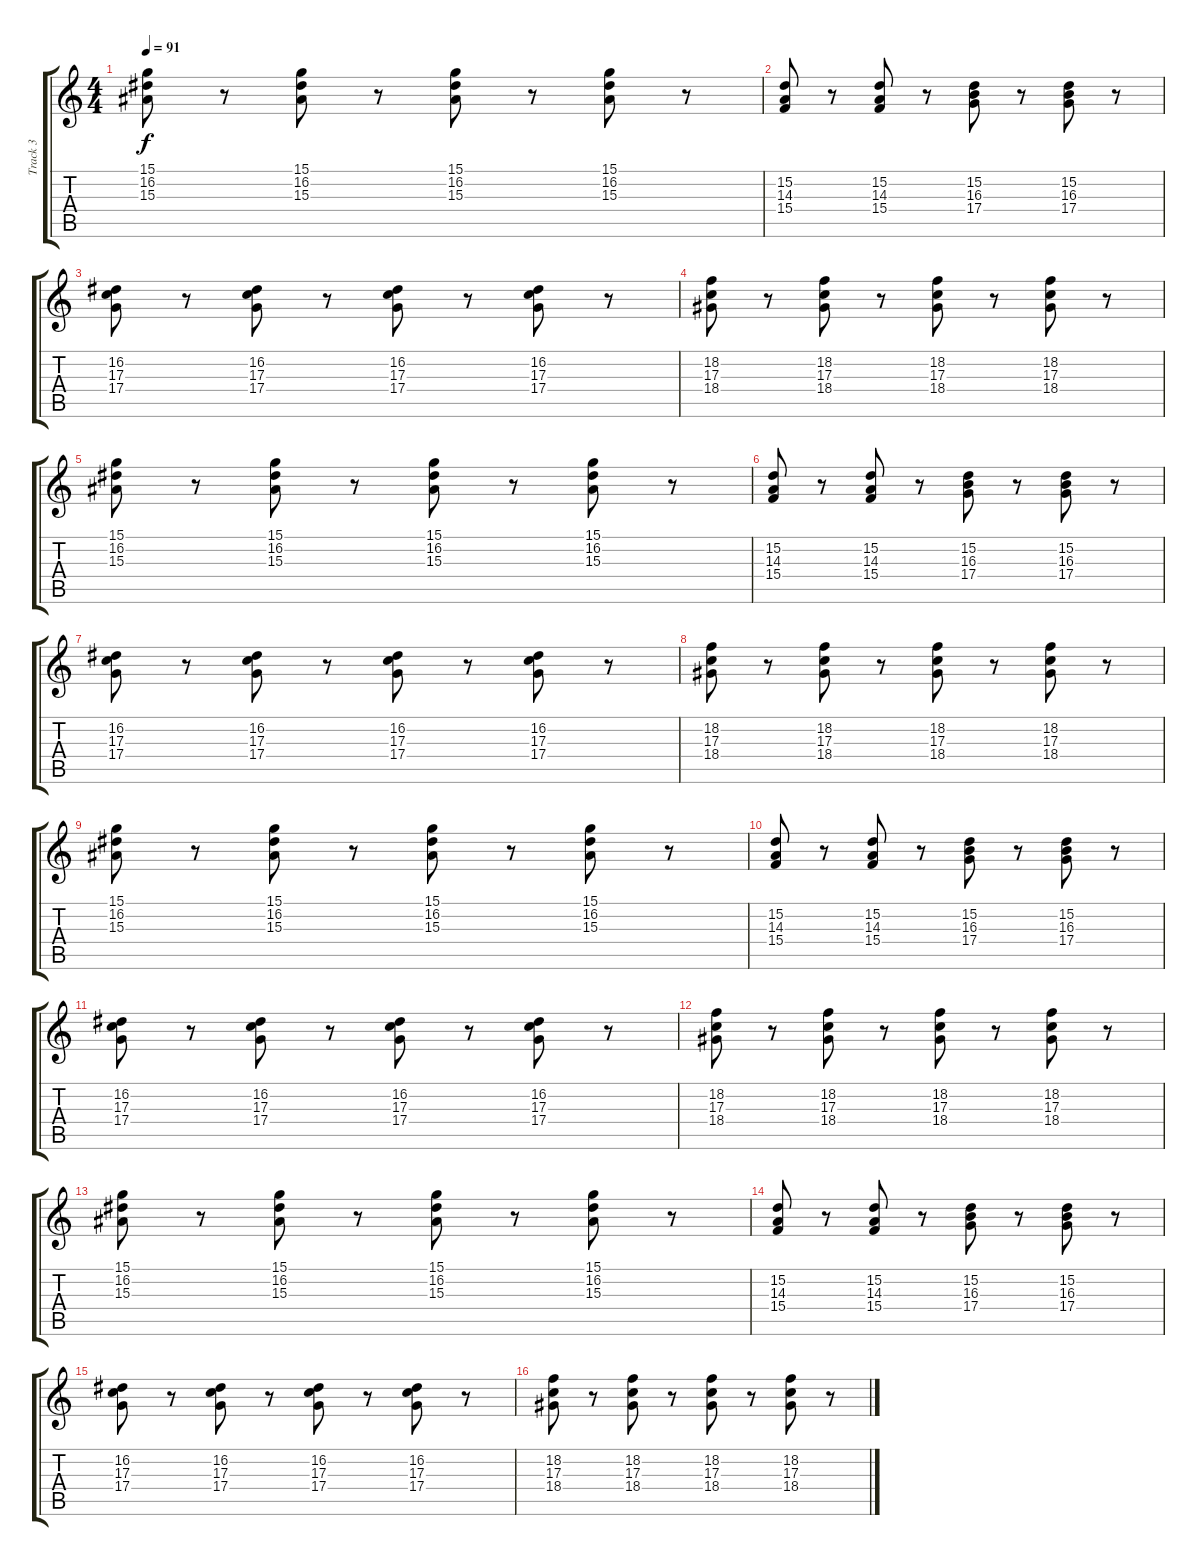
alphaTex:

\track ("Track 3" "Track 3") {instrument brightacousticpiano}
\staff {score tabs}
\tuning (E4 B3 G3 D3 A2 E2) {hide}
\ts (4 4)
\tempo 91
\clef g2
\ks c
(15.1 16.2 15.3).8{dy f} r.8 (15.1 16.2 15.3).8 r.8 (15.1 16.2 15.3).8 r.8 (15.1 16.2 15.3).8 r.8 |
(15.2 14.3 15.4).8 r.8 (15.2 14.3 15.4).8 r.8 (15.2 16.3 17.4).8 r.8 (15.2 16.3 17.4).8 r.8 |
(16.2 17.3 17.4).8 r.8 (16.2 17.3 17.4).8 r.8 (16.2 17.3 17.4).8 r.8 (16.2 17.3 17.4).8 r.8 |
(18.2 17.3 18.4).8 r.8 (18.2 17.3 18.4).8 r.8 (18.2 17.3 18.4).8 r.8 (18.2 17.3 18.4).8 r.8 |
(15.1 16.2 15.3).8 r.8 (15.1 16.2 15.3).8 r.8 (15.1 16.2 15.3).8 r.8 (15.1 16.2 15.3).8 r.8 |
(15.2 14.3 15.4).8 r.8 (15.2 14.3 15.4).8 r.8 (15.2 16.3 17.4).8 r.8 (15.2 16.3 17.4).8 r.8 |
(16.2 17.3 17.4).8 r.8 (16.2 17.3 17.4).8 r.8 (16.2 17.3 17.4).8 r.8 (16.2 17.3 17.4).8 r.8 |
(18.2 17.3 18.4).8 r.8 (18.2 17.3 18.4).8 r.8 (18.2 17.3 18.4).8 r.8 (18.2 17.3 18.4).8 r.8 |
(15.1 16.2 15.3).8 r.8 (15.1 16.2 15.3).8 r.8 (15.1 16.2 15.3).8 r.8 (15.1 16.2 15.3).8 r.8 |
(15.2 14.3 15.4).8 r.8 (15.2 14.3 15.4).8 r.8 (15.2 16.3 17.4).8 r.8 (15.2 16.3 17.4).8 r.8 |
(16.2 17.3 17.4).8 r.8 (16.2 17.3 17.4).8 r.8 (16.2 17.3 17.4).8 r.8 (16.2 17.3 17.4).8 r.8 |
(18.2 17.3 18.4).8 r.8 (18.2 17.3 18.4).8 r.8 (18.2 17.3 18.4).8 r.8 (18.2 17.3 18.4).8 r.8 |
(15.1 16.2 15.3).8 r.8 (15.1 16.2 15.3).8 r.8 (15.1 16.2 15.3).8 r.8 (15.1 16.2 15.3).8 r.8 |
(15.2 14.3 15.4).8 r.8 (15.2 14.3 15.4).8 r.8 (15.2 16.3 17.4).8{volume 6} r.8 (15.2 16.3 17.4).8 r.8 |
(16.2 17.3 17.4).8 r.8 (16.2 17.3 17.4).8{volume 5} r.8 (16.2 17.3 17.4).8 r.8 (16.2 17.3 17.4).8 r.8 |
(18.2 17.3 18.4).8 r.8 (18.2 17.3 18.4).8 r.8 (18.2 17.3 18.4).8{volume 4} r.8 (18.2 17.3 18.4).8 r.8
